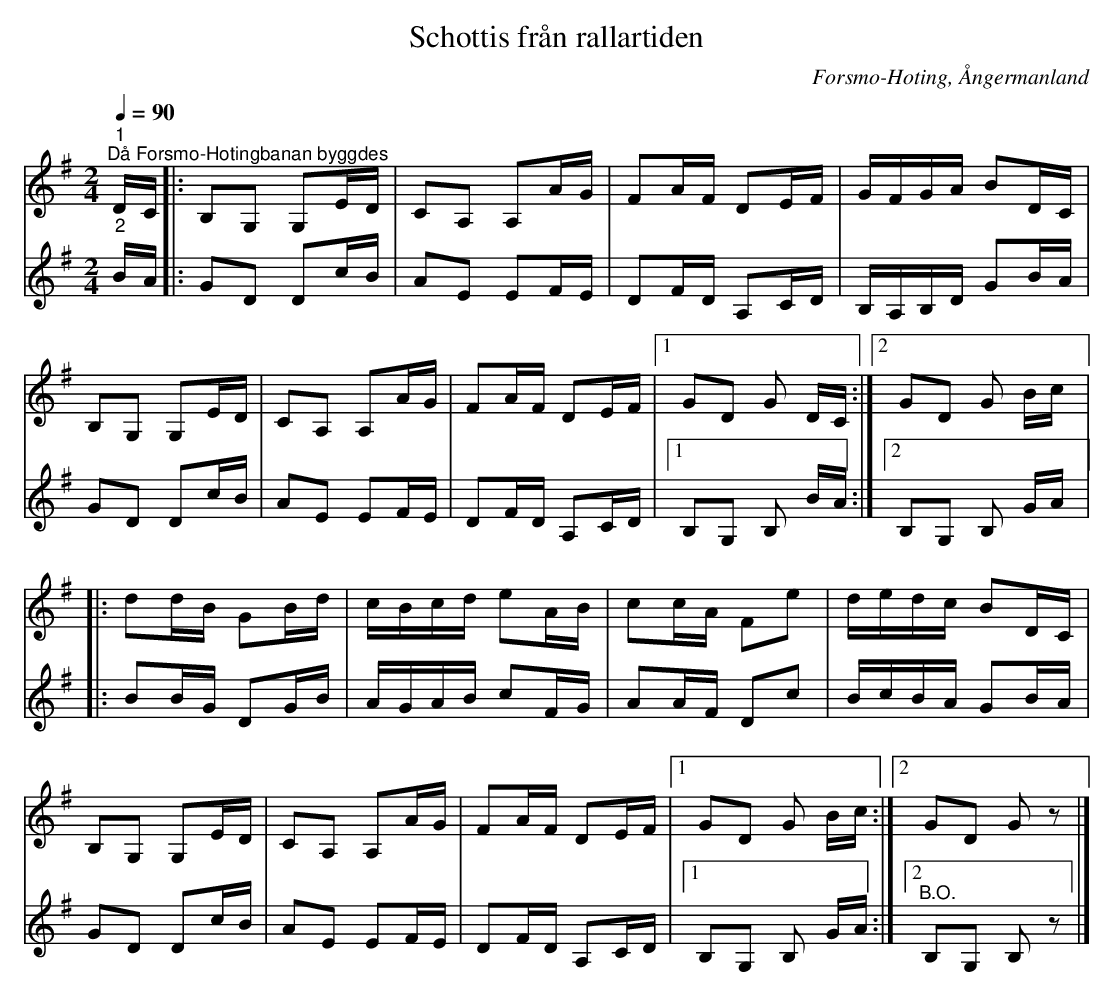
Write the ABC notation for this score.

X:1
T:Schottis från rallartiden
O:Forsmo-Hoting, Ångermanland
L:1/16
Q:1/4=90
M:2/4
K:G
V:1
"^1""^Då Forsmo-Hotingbanan byggdes" DC |: B,2G,2 G,2ED | C2A,2 A,2AG | F2AF D2EF | GFGA B2DC |
B,2G,2 G,2ED | C2A,2 A,2AG | F2AF D2EF |1 G2D2 G2 DC :|2 G2D2 G2 Bc |:
d2dB G2Bd | cBcd e2AB | c2cA F2e2 | dedc B2DC |
B,2G,2 G,2ED | C2A,2 A,2AG | F2AF D2EF |1 G2D2 G2 Bc :|2 G2D2 G2 z2 |]
V:2
"^2" BA |: G2D2 D2cB | A2E2 E2FE | D2FD A,2CD | B,A,B,D G2BA |
G2D2 D2cB | A2E2 E2FE | D2FD A,2CD |1 B,2G,2 B,2 BA :|2 B,2G,2 B,2 GA |:
B2BG D2GB | AGAB c2FG | A2AF D2c2 | BcBA G2BA |
G2D2 D2cB | A2E2 E2FE | D2FD A,2CD |1 B,2G,2 B,2 GA :|2 "^B.O." B,2G,2 B,2 z2 |]
